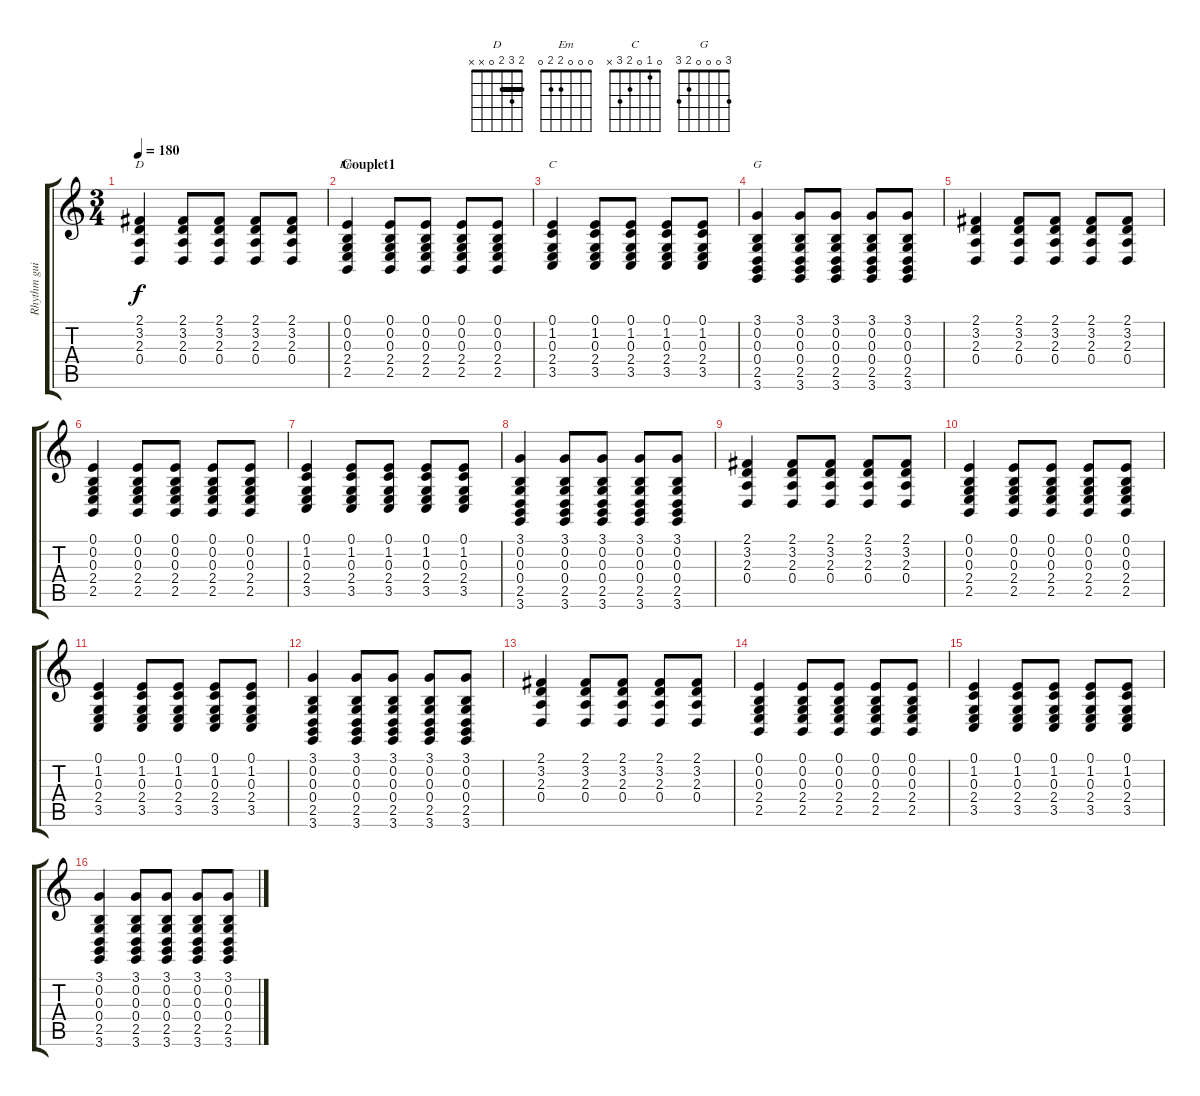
\track ("Rhythm guitar" "Rhythm gui") {instrument pad3polysynth}
\staff {score tabs}
\tuning (E4 B3 G3 D3 A2 E2) {hide}
\chord ("D" 2 3 2 0 x x) {barre 2}
\chord ("Em" 0 0 0 2 2 0)
\chord ("C" 0 1 0 2 3 x)
\chord ("G" 3 0 0 0 2 3)
\ts (3 4)
\tempo 180
\clef g2
\ks c
(2.1 3.2 2.3 0.4).4{ch "D" dy f} (2.1 3.2 2.3 0.4).8 (2.1 3.2 2.3 0.4).8 (2.1 3.2 2.3 0.4).8 (2.1 3.2 2.3 0.4).8 |
\section ("" "Couplet1")
(0.1 0.2 0.3 2.4 2.5).4{ch "Em"} (0.1 0.2 0.3 2.4 2.5).8 (0.1 0.2 0.3 2.4 2.5).8 (0.1 0.2 0.3 2.4 2.5).8 (0.1 0.2 0.3 2.4 2.5).8 |
(0.1 1.2 0.3 2.4 3.5).4{ch "C"} (0.1 1.2 0.3 2.4 3.5).8 (0.1 1.2 0.3 2.4 3.5).8 (0.1 1.2 0.3 2.4 3.5).8 (0.1 1.2 0.3 2.4 3.5).8 |
(3.1 0.2 0.3 0.4 2.5 3.6).4{ch "G"} (3.1 0.2 0.3 0.4 2.5 3.6).8 (3.1 0.2 0.3 0.4 2.5 3.6).8 (3.1 0.2 0.3 0.4 2.5 3.6).8 (3.1 0.2 0.3 0.4 2.5 3.6).8 |
(2.1 3.2 2.3 0.4).4 (2.1 3.2 2.3 0.4).8 (2.1 3.2 2.3 0.4).8 (2.1 3.2 2.3 0.4).8 (2.1 3.2 2.3 0.4).8 |
(0.1 0.2 0.3 2.4 2.5).4 (0.1 0.2 0.3 2.4 2.5).8 (0.1 0.2 0.3 2.4 2.5).8 (0.1 0.2 0.3 2.4 2.5).8 (0.1 0.2 0.3 2.4 2.5).8 |
(0.1 1.2 0.3 2.4 3.5).4 (0.1 1.2 0.3 2.4 3.5).8 (0.1 1.2 0.3 2.4 3.5).8 (0.1 1.2 0.3 2.4 3.5).8 (0.1 1.2 0.3 2.4 3.5).8 |
(3.1 0.2 0.3 0.4 2.5 3.6).4 (3.1 0.2 0.3 0.4 2.5 3.6).8 (3.1 0.2 0.3 0.4 2.5 3.6).8 (3.1 0.2 0.3 0.4 2.5 3.6).8 (3.1 0.2 0.3 0.4 2.5 3.6).8 |
(2.1 3.2 2.3 0.4).4 (2.1 3.2 2.3 0.4).8 (2.1 3.2 2.3 0.4).8 (2.1 3.2 2.3 0.4).8 (2.1 3.2 2.3 0.4).8 |
(0.1 0.2 0.3 2.4 2.5).4 (0.1 0.2 0.3 2.4 2.5).8 (0.1 0.2 0.3 2.4 2.5).8 (0.1 0.2 0.3 2.4 2.5).8 (0.1 0.2 0.3 2.4 2.5).8 |
(0.1 1.2 0.3 2.4 3.5).4 (0.1 1.2 0.3 2.4 3.5).8 (0.1 1.2 0.3 2.4 3.5).8 (0.1 1.2 0.3 2.4 3.5).8 (0.1 1.2 0.3 2.4 3.5).8 |
(3.1 0.2 0.3 0.4 2.5 3.6).4 (3.1 0.2 0.3 0.4 2.5 3.6).8 (3.1 0.2 0.3 0.4 2.5 3.6).8 (3.1 0.2 0.3 0.4 2.5 3.6).8 (3.1 0.2 0.3 0.4 2.5 3.6).8 |
(2.1 3.2 2.3 0.4).4 (2.1 3.2 2.3 0.4).8 (2.1 3.2 2.3 0.4).8 (2.1 3.2 2.3 0.4).8 (2.1 3.2 2.3 0.4).8 |
(0.1 0.2 0.3 2.4 2.5).4 (0.1 0.2 0.3 2.4 2.5).8 (0.1 0.2 0.3 2.4 2.5).8 (0.1 0.2 0.3 2.4 2.5).8 (0.1 0.2 0.3 2.4 2.5).8 |
(0.1 1.2 0.3 2.4 3.5).4 (0.1 1.2 0.3 2.4 3.5).8 (0.1 1.2 0.3 2.4 3.5).8 (0.1 1.2 0.3 2.4 3.5).8 (0.1 1.2 0.3 2.4 3.5).8 |
(3.1 0.2 0.3 0.4 2.5 3.6).4 (3.1 0.2 0.3 0.4 2.5 3.6).8 (3.1 0.2 0.3 0.4 2.5 3.6).8 (3.1 0.2 0.3 0.4 2.5 3.6).8 (3.1 0.2 0.3 0.4 2.5 3.6).8
